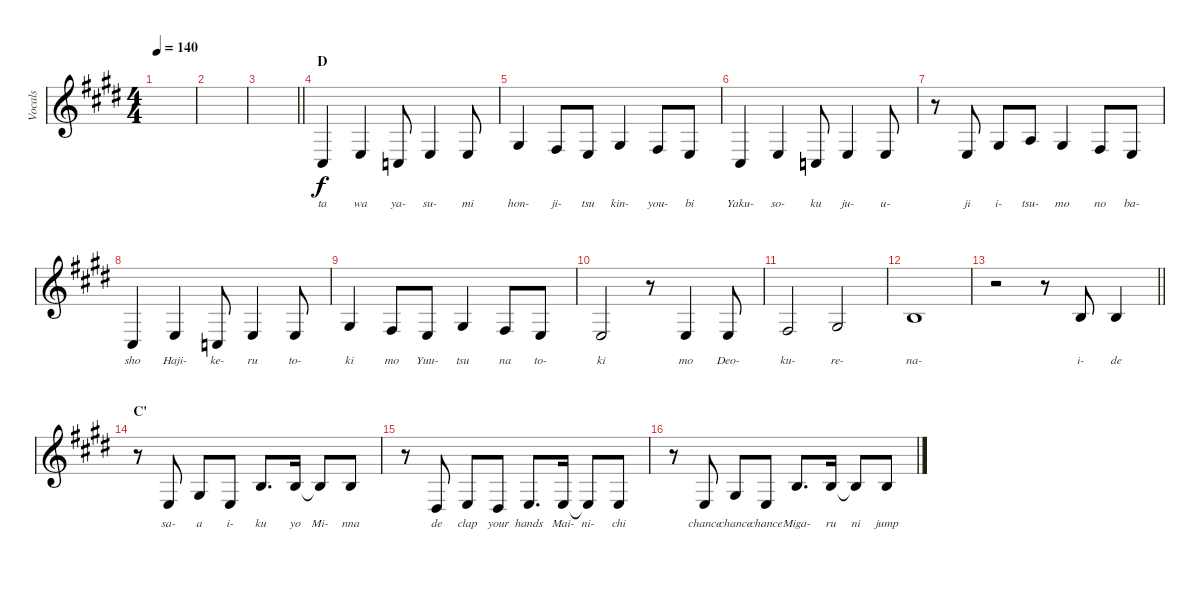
\track ("Vocals" "Vocals") {instrument violin}
\staff {score}
\tuning (E4 B3 G3 D3 A2 E2) {hide}
\ts (4 4)
\tempo 140
\clef g2
\ks e
|
|
\barLineRight lightlight
|
\section ("" "D")
4.5.4{lyrics (0 "ta") lyrics (1 "") lyrics (2 "") lyrics (3 "") lyrics (4 "")} 2.4.4{lyrics (0 "wa") lyrics (1 "") lyrics (2 "") lyrics (3 "") lyrics (4 "")} 3.5.8{lyrics (0 "ya-") lyrics (1 "") lyrics (2 "") lyrics (3 "") lyrics (4 "")} 2.4.4{lyrics (0 "su-") lyrics (1 "") lyrics (2 "") lyrics (3 "") lyrics (4 "")} 2.4.8{lyrics (0 "mi") lyrics (1 "") lyrics (2 "") lyrics (3 "") lyrics (4 "")} |
1.3.4{lyrics (0 "hon-") lyrics (1 "") lyrics (2 "") lyrics (3 "") lyrics (4 "")} 4.4.8{lyrics (0 "ji-") lyrics (1 "") lyrics (2 "") lyrics (3 "") lyrics (4 "")} 2.4.8{lyrics (0 "tsu") lyrics (1 "") lyrics (2 "") lyrics (3 "") lyrics (4 "")} 1.3.4{lyrics (0 "kin-") lyrics (1 "") lyrics (2 "") lyrics (3 "") lyrics (4 "")} 4.4.8{lyrics (0 "you-") lyrics (1 "") lyrics (2 "") lyrics (3 "") lyrics (4 "")} 2.4.8{lyrics (0 "bi") lyrics (1 "") lyrics (2 "") lyrics (3 "") lyrics (4 "")} |
4.5.4{lyrics (0 "Yaku-") lyrics (1 "") lyrics (2 "") lyrics (3 "") lyrics (4 "")} 2.4.4{lyrics (0 "so-") lyrics (1 "") lyrics (2 "") lyrics (3 "") lyrics (4 "")} 3.5.8{lyrics (0 "ku") lyrics (1 "") lyrics (2 "") lyrics (3 "") lyrics (4 "")} 2.4.4{lyrics (0 "ju-") lyrics (1 "") lyrics (2 "") lyrics (3 "") lyrics (4 "")} 2.4.8{lyrics (0 "u-") lyrics (1 "") lyrics (2 "") lyrics (3 "") lyrics (4 "")} |
r.8 2.4.8{lyrics (0 "ji") lyrics (1 "") lyrics (2 "") lyrics (3 "") lyrics (4 "")} 1.3.8{lyrics (0 "i-") lyrics (1 "") lyrics (2 "") lyrics (3 "") lyrics (4 "")} 2.3.8{lyrics (0 "tsu-") lyrics (1 "") lyrics (2 "") lyrics (3 "") lyrics (4 "")} 1.3.4{lyrics (0 "mo") lyrics (1 "") lyrics (2 "") lyrics (3 "") lyrics (4 "")} 4.4.8{lyrics (0 "no") lyrics (1 "") lyrics (2 "") lyrics (3 "") lyrics (4 "")} 2.4.8{lyrics (0 "ba-") lyrics (1 "") lyrics (2 "") lyrics (3 "") lyrics (4 "")} |
4.5.4{lyrics (0 "sho") lyrics (1 "") lyrics (2 "") lyrics (3 "") lyrics (4 "")} 2.4.4{lyrics (0 "Haji-") lyrics (1 "") lyrics (2 "") lyrics (3 "") lyrics (4 "")} 3.5.8{lyrics (0 "ke-") lyrics (1 "") lyrics (2 "") lyrics (3 "") lyrics (4 "")} 2.4.4{lyrics (0 "ru") lyrics (1 "") lyrics (2 "") lyrics (3 "") lyrics (4 "")} 2.4.8{lyrics (0 "to-") lyrics (1 "") lyrics (2 "") lyrics (3 "") lyrics (4 "")} |
1.3.4{lyrics (0 "ki") lyrics (1 "") lyrics (2 "") lyrics (3 "") lyrics (4 "")} 4.4.8{lyrics (0 "mo") lyrics (1 "") lyrics (2 "") lyrics (3 "") lyrics (4 "")} 2.4.8{lyrics (0 "Yuu-") lyrics (1 "") lyrics (2 "") lyrics (3 "") lyrics (4 "")} 1.3.4{lyrics (0 "tsu") lyrics (1 "") lyrics (2 "") lyrics (3 "") lyrics (4 "")} 4.4.8{lyrics (0 "na") lyrics (1 "") lyrics (2 "") lyrics (3 "") lyrics (4 "")} 2.4.8{lyrics (0 "to-") lyrics (1 "") lyrics (2 "") lyrics (3 "") lyrics (4 "")} |
2.4.2{lyrics (0 "ki") lyrics (1 "") lyrics (2 "") lyrics (3 "") lyrics (4 "")} r.8 2.4.4{lyrics (0 "mo") lyrics (1 "") lyrics (2 "") lyrics (3 "") lyrics (4 "")} 2.4.8{lyrics (0 "Deo-") lyrics (1 "") lyrics (2 "") lyrics (3 "") lyrics (4 "")} |
4.4.2{lyrics (0 "ku-") lyrics (1 "") lyrics (2 "") lyrics (3 "") lyrics (4 "")} 1.3.2{lyrics (0 "re-") lyrics (1 "") lyrics (2 "") lyrics (3 "") lyrics (4 "")} |
0.2.1{lyrics (0 "na-") lyrics (1 "") lyrics (2 "") lyrics (3 "") lyrics (4 "")} |
\barLineRight lightlight
r.2 r.8 0.2.8{lyrics (0 "i-") lyrics (1 "") lyrics (2 "") lyrics (3 "") lyrics (4 "")} 0.2.4{lyrics (0 "de") lyrics (1 "") lyrics (2 "") lyrics (3 "") lyrics (4 "")} |
\section ("" "C'")
r.8 2.4.8{lyrics (0 "sa-") lyrics (1 "") lyrics (2 "") lyrics (3 "") lyrics (4 "")} 1.3.8{lyrics (0 "a") lyrics (1 "") lyrics (2 "") lyrics (3 "") lyrics (4 "")} 2.4.8{lyrics (0 "i-") lyrics (1 "") lyrics (2 "") lyrics (3 "") lyrics (4 "")} 0.2.8{d lyrics (0 "ku") lyrics (1 "") lyrics (2 "") lyrics (3 "") lyrics (4 "")} 0.2.16{lyrics (0 "yo") lyrics (1 "") lyrics (2 "") lyrics (3 "") lyrics (4 "")} 0.2{t}.8{lyrics (0 "Mi-") lyrics (1 "") lyrics (2 "") lyrics (3 "") lyrics (4 "")} 0.2.8{lyrics (0 "nna") lyrics (1 "") lyrics (2 "") lyrics (3 "") lyrics (4 "")} |
r.8 1.4.8{lyrics (0 "de") lyrics (1 "") lyrics (2 "") lyrics (3 "") lyrics (4 "")} 2.4.8{lyrics (0 "clap") lyrics (1 "") lyrics (2 "") lyrics (3 "") lyrics (4 "")} 1.4.8{lyrics (0 "your") lyrics (1 "") lyrics (2 "") lyrics (3 "") lyrics (4 "")} 2.4.8{d lyrics (0 "hands") lyrics (1 "") lyrics (2 "") lyrics (3 "") lyrics (4 "")} 2.4.16{lyrics (0 "Mai-") lyrics (1 "") lyrics (2 "") lyrics (3 "") lyrics (4 "")} 2.4{t}.8{lyrics (0 "ni-") lyrics (1 "") lyrics (2 "") lyrics (3 "") lyrics (4 "")} 2.4.8{lyrics (0 "chi") lyrics (1 "") lyrics (2 "") lyrics (3 "") lyrics (4 "")} |
r.8 2.4.8{lyrics (0 "chance") lyrics (1 "") lyrics (2 "") lyrics (3 "") lyrics (4 "")} 1.3.8{lyrics (0 "chance") lyrics (1 "") lyrics (2 "") lyrics (3 "") lyrics (4 "")} 2.4.8{lyrics (0 "chance") lyrics (1 "") lyrics (2 "") lyrics (3 "") lyrics (4 "")} 0.2.8{d lyrics (0 "Miga-") lyrics (1 "") lyrics (2 "") lyrics (3 "") lyrics (4 "")} 0.2.16{lyrics (0 "ru") lyrics (1 "") lyrics (2 "") lyrics (3 "") lyrics (4 "")} 0.2{t}.8{lyrics (0 "ni") lyrics (1 "") lyrics (2 "") lyrics (3 "") lyrics (4 "")} 0.2.8{lyrics (0 "jump") lyrics (1 "") lyrics (2 "") lyrics (3 "") lyrics (4 "")}
